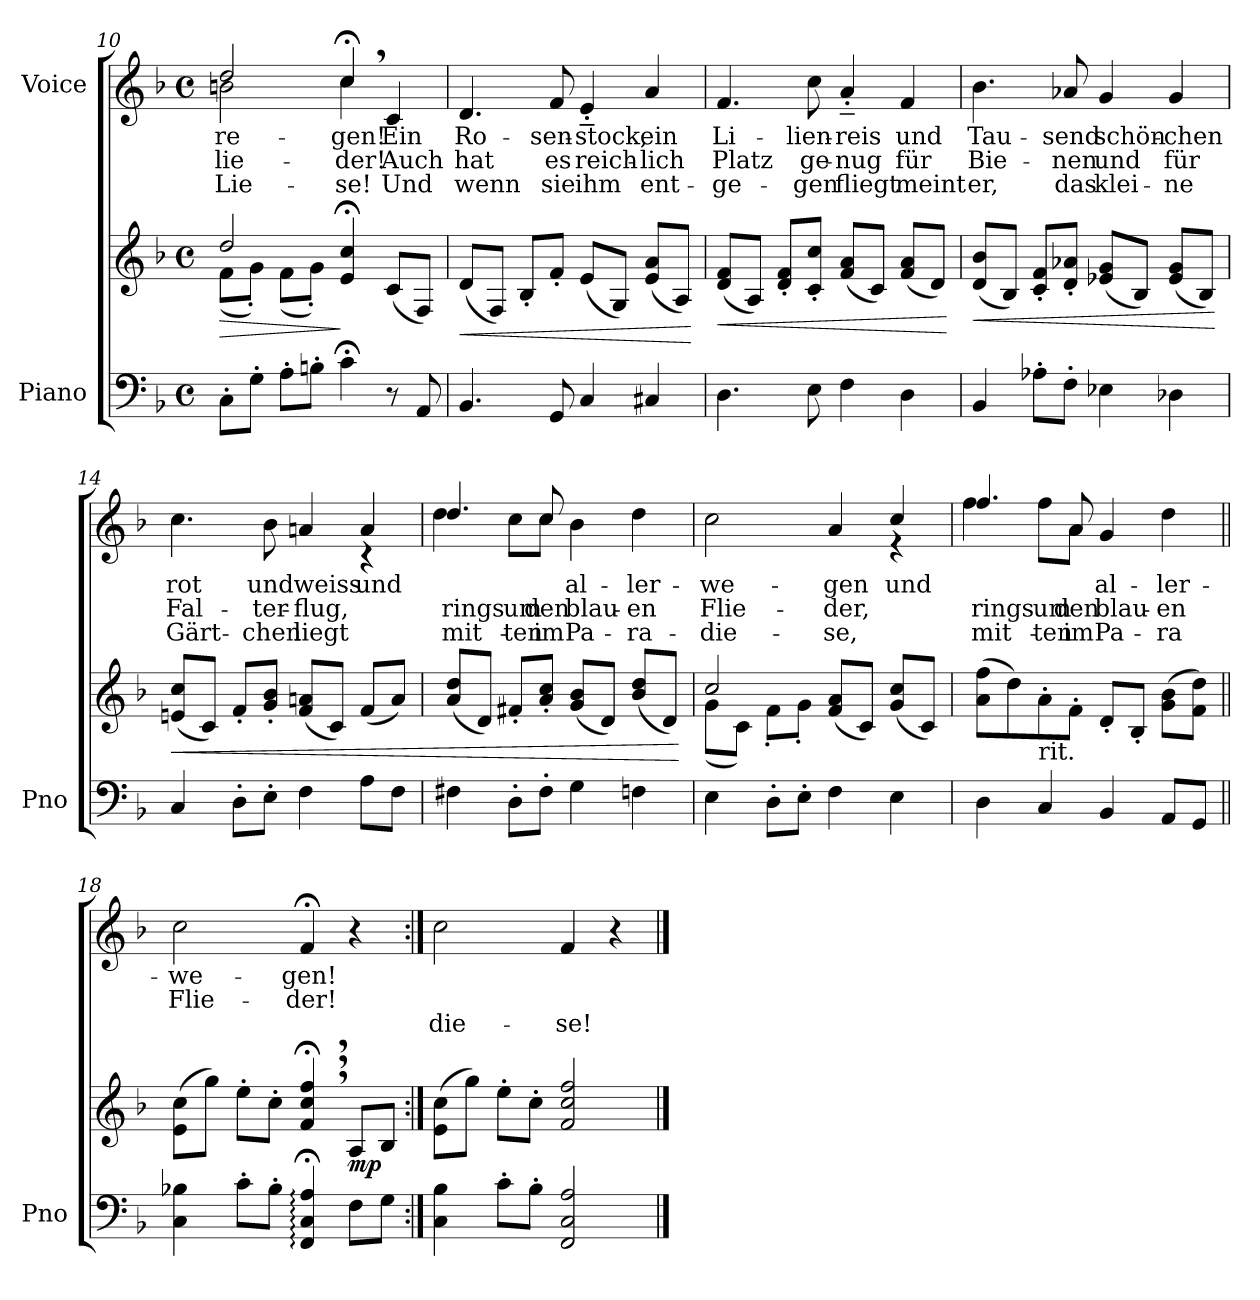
**kern	**kern	**dynam	**kern	**text	**text	**text
*part2	*part2	*part2	*part1	*part1	*part1	*part1
*staff3	*staff2	*staff2/3	*staff1	*staff1	*staff1	*staff1
*I"Piano	*	*	*I"Voice	*	*	*
*I'Pno	*	*	*	*	*	*
!!LO:PB:g=z
*clefF4	*clefG2	*	*clefG2	*	*	*
*k[b-]	*k[b-]	*	*k[b-]	*	*	*
*M4/4	*M4/4	*	*M4/4	*	*	*
*met(c)	*met(c)	*	*met(c)	*	*	*
=10	=10	=10	=10	=10	=10	=10
!	!	!LO:HP:b	!	!LO:LY:b	!LO:LY:b	!LO:LY:b
*	*^	*	*^	*	*	*
8C'\L	2dd/	(8f\L	>	2dd/	2bn\	-re-	-lie-	Lie-
8G'\J	.	8g'\J)	.	.	.	.	.	.
8A'\L	.	(8f\L	.	.	.	.	.	.
8Bn'\J	.	8g'\J)	.	.	.	.	.	.
!	!	!	!	!	!	!LO:LY:b	!LO:LY:b	!LO:LY:b
4c;<\	4e/; 4cc/;	2ryy	]	4cc;<,/	4cc\	-gen!	-der!	-se!
!	!	!	!	!	!	!LO:LY:b	!LO:LY:b	!LO:LY:b
8r	(<8c/L	.	.	4c/	4ryy	Ein	Auch	Und
8AA/	8F/J)	.	.	.	.	.	.	.
*	*v	*v	*	*	*	*	*	*
*	*	*	*v	*v	*	*	*
=11	=11	=11	=11	=11	=11	=11
!	!	!LO:HP:b	!	!LO:LY:b	!LO:LY:b	!LO:LY:b
4.BB-/	(8d/L	<	4.d/	Ro-	hat	wenn
.	8F/J)	.	.	.	.	.
.	8B-'/L	.	.	.	.	.
!	!	!	!	!LO:LY:b	!LO:LY:b	!LO:LY:b
8GG/	8f'/J	.	8f/	-sen-	es	sie
!	!	!	!	!LO:LY:b	!LO:LY:b	!LO:LY:b
4C/	(8e/L	.	4e'~/	-stock,	reich-	ihm
.	8G/J)	.	.	.	.	.
!	!	!	!	!LO:LY:b	!LO:LY:b	!LO:LY:b
4C#X/	(8e/ 8a/L	.	4a/	ein	-lich	ent-
.	8A/J)	.	.	.	.	.
.	.	[	.	.	.	.
=12	=12	=12	=12	=12	=12	=12
!	!	!LO:HP:b	!	!LO:LY:b	!LO:LY:b	!LO:LY:b
4.D\	(8d/ 8f/L	<	4.f/	Li-	Platz	-ge-
.	8A/J)	.	.	.	.	.
.	8d/' 8f/'L	.	.	.	.	.
!	!	!	!	!LO:LY:b	!LO:LY:b	!LO:LY:b
8E\	8c/' 8cc/'J	.	8cc\	-lien-	ge-	-gen
!	!	!	!	!LO:LY:b	!LO:LY:b	!LO:LY:b
4F\	(8f/ 8a/L	.	4a'~/	-reis	-nug	fliegt
.	8c/J)	.	.	.	.	.
!	!	!	!	!LO:LY:b	!LO:LY:b	!LO:LY:b
4D\	(8f/ 8a/L	.	4f/	und	für	meint
.	8d/J)	.	.	.	.	.
.	.	[	.	.	.	.
=13	=13	=13	=13	=13	=13	=13
!	!	!LO:HP:b	!	!LO:LY:b	!LO:LY:b	!LO:LY:b
4BB-/	(8d/ 8b-/L	<	4.b-\	Tau-	Bie-	er,
.	8B-/J)	.	.	.	.	.
8A-X'\L	8c/' 8f/'L	.	.	.	.	.
!	!	!	!	!LO:LY:b	!LO:LY:b	!LO:LY:b
8F'\J	8d/' 8a-X/'J	.	8a-X/	-send	-nen	das
!	!	!	!	!LO:LY:b	!LO:LY:b	!LO:LY:b
4E-X\	(8e-X/ 8g/L	.	4g/	schön-	und	klei-
.	8B-/J)	.	.	.	.	.
!	!	!	!	!LO:LY:b	!LO:LY:b	!LO:LY:b
4D-X\	(8e-/ 8g/L	.	4g/	-chen	für	-ne
.	8B-/J)	.	.	.	.	.
.	.	[	.	.	.	.
!!LO:LB:g=z
=14	=14	=14	=14	=14	=14	=14
!	!	!LO:HP:b	!	!LO:LY:b	!LO:LY:b	!LO:LY:b
*	*	*	*^	*	*	*
4C/	(8en/ 8cc/L	<	4.cc\	2.ryy	rot	Fal-	Gärt-
.	8c/J)	.	.	.	.	.	.
8D'\L	8f'/L	.	.	.	.	.	.
!	!	!	!	!	!LO:LY:b	!LO:LY:b	!LO:LY:b
8E'\J	8g/' 8b-/'J	.	8b-\	.	und	-ter-	-chen
!	!	!	!	!	!LO:LY:b	!LO:LY:b	!LO:LY:b
4F\	(8f/ 8an/L	.	4an/	.	weiss	-flug,	liegt
.	8c/J)	.	.	.	.	.	.
!	!	!	!	!	!LO:LY:b	!	!
8A\L	(8f/L	.	4a/	4r	und	.	.
8F\J	8a/J)	.	.	.	.	.	.
!!LO:LB:g=z	!!
=15	=15	=15	=15	=15	=15	=15	=15
!	!	!	!LO:N:head=solid	!LO:N:head=solid	!LO:LY:b	!	!
!	!	!	!	!	!	!LO:LY:b	!LO:LY:b
4F#X\	(8a/ 8dd/L	.	4.dd/	4dd\	.	rings	mit-
.	8d/J)	.	.	.	.	.	.
!	!	!	!	!	!	!LO:LY:b	!LO:LY:b
8D'\L	8f#X'/L	.	.	8cc\L	.	um	-ten
!	!	!	!	!	!LO:LY:b	!	!
!	!	!	!	!	!	!LO:LY:b	!LO:LY:b
8F#'\J	8a/' 8cc/'J	.	8cc/	8cc\J	.	den	im
!	!	!	!	!	!LO:LY:b	!LO:LY:b	!LO:LY:b
4G\	(8g/ 8b-/L	.	4b-\	2ryy	al-	blau-	Pa-
.	8d/J)	.	.	.	.	.	.
!	!	!	!	!	!LO:LY:b	!LO:LY:b	!LO:LY:b
4Fn\	(8b-/ 8dd/L	.	4dd\	.	-ler-	-en	-ra-
.	8d/J)	.	.	.	.	.	.
*	*	*	*v	*v	*	*	*
.	.	[	.	.	.	.
=16	=16	=16	=16	=16	=16	=16
*	*^	*	*	*	*	*
!	!	!	!	!	!LO:LY:b	!LO:LY:b	!LO:LY:b
*	*	*	*	*^	*	*	*
4E\	2cc/	(8g\L	.	2cc\	2.ryy	-we-	Flie-	-die-
.	.	8c\J)	.	.	.	.	.	.
8D'\L	.	8f'\L	.	.	.	.	.	.
8E'\J	.	8g'\J	.	.	.	.	.	.
!	!	!	!	!	!	!LO:LY:b	!LO:LY:b	!LO:LY:b
4F\	(<8f/ 8a/L	2ryy	.	4a/	.	-gen	-der,	-se,
.	8c/J)	.	.	.	.	.	.	.
!	!	!	!	!	!	!LO:LY:b	!	!
4E\	(<8g/ 8cc/L	.	.	4cc/	4r	und	.	.
.	8c/J)	.	.	.	.	.	.	.
*	*v	*v	*	*	*	*	*	*
=17	=17	=17	=17	=17	=17	=17	=17
!	!	!	!LO:N:head=solid	!LO:N:head=solid	!LO:LY:b	!	!
!	!	!	!	!	!	!LO:LY:b	!LO:LY:b
4D\	(8a\ 8ff\L	.	4.ff/	4ff\	.	rings	mit-
.	8dd\)	.	.	.	.	.	.
!	!LO:TX:b:t=rit.	!	!	!	!	!	!
!	!	!	!	!	!	!LO:LY:b	!LO:LY:b
4C/	8a'\	.	.	8ff\L	.	um	-ten
!	!	!	!	!	!LO:LY:b	!	!
!	!	!	!	!	!	!LO:LY:b	!LO:LY:b
.	8f'\J	.	8a/	8a\J	.	den	im
!	!	!	!	!	!LO:LY:b	!LO:LY:b	!LO:LY:b
4BB-/	8d'/L	.	4g/	2ryy	al-	blau-	Pa-
.	8B-'/J	.	.	.	.	.	.
!	!	!	!	!	!LO:LY:b	!LO:LY:b	!LO:LY:b
8AA/L	(8g\ 8b-\L	.	4dd\	.	-ler-	-en	-ra-
8GG/J	8f\ 8dd\J)	.	.	.	.	.	.
*	*	*	*v	*v	*	*	*
=18||	=18||	=18||	=18||	=18||	=18||	=18||
!	!	!	!	!LO:LY:b	!LO:LY:b	!LO:LY:b
4C\ 4B-X\	(8e\ 8cc\L	.	2cc\	-we-	Flie-	-
.	8gg\J)	.	.	.	.	.
8c'\L	8ee'\L	.	.	.	.	.
8B-'\J	8cc'\J	.	.	.	.	.
!	!	!	!	!LO:LY:b	!LO:LY:b	!LO:LY:b
4FF/:; 4C/:; 4A/:;	4f/;, 4cc/;, 4ff/;,	.	4f;</	-gen!	-der!	.
!	!	!LO:DY:b	!	!	!	!
8F\L	8A/L	mp	4r	.	.	.
8G\J	8B-/J	.	.	.	.	.
!!LO:LB:g=z
=19:|!	=19:|!	=19:|!	=19:|!	=19:|!	=19:|!	=19:|!
!	!	!	!	!	!	!LO:LY:b
4C\ 4B-\	(8e\ 8cc\L	.	2cc\	.	.	die-
.	8gg\J)	.	.	.	.	.
8c'\L	8ee'\L	.	.	.	.	.
8B-'\J	8cc'\J	.	.	.	.	.
!	!	!	!	!	!	!LO:LY:b
2FF/ 2C/ 2A/	2f/ 2cc/ 2ff/	.	4f/	.	.	-se!
.	.	.	4r	.	.	.
==	==	==	==	==	==	==
*-	*-	*-	*-	*-	*-	*-
